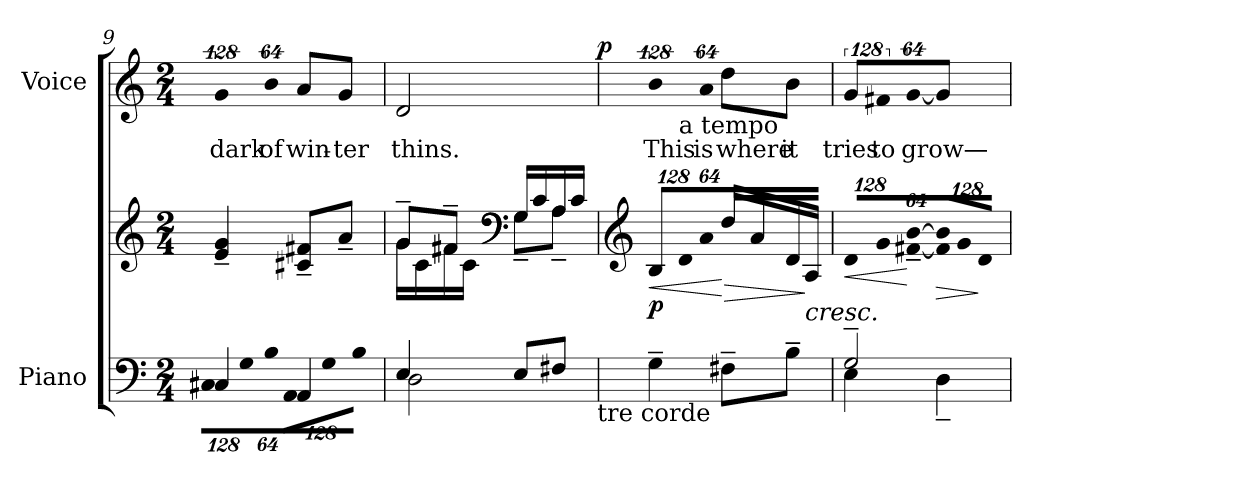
**kern	**kern	**dynam	**kern	**text	**dynam
*part2	*part2	*part2	*part1	*part1	*part1
*staff3	*staff2	*staff2/3	*staff1	*staff1	*staff1
*I"Piano	*	*	*I"Voice	*	*
*I'Pno.	*	*	*I'Voice	*	*
!!LO:LB:g=z
*clefF4	*clefG2	*	*clefG2	*	*
*k[]	*k[]	*	*k[]	*	*
*M2/4	*M2/4	*	*M2/4	*	*
=9	=9	=9	=9	=9	=9
*^	*	*	*	*	*
*	*Xbrackettup	*	*	*	*	*
!	!LO:N:vis=8	!	!	!LO:N:vis=4	!	!
!	!	!	!	!	!LO:LY:b:color=#000000	!
4C#Xi/	1024%85C#i\L	4ei/~ 4gi~	.	512%85gi/	dark	.
!	!LO:N:vis=8	!	!	!	!	!
.	1024%85Gi\	.	.	.	.	.
!	!LO:N:vis=8	!	!	!LO:N:vis=8	!	!
!	!	!	!	!	!LO:LY:b:color=#000000	!
.	512%43Bi\J	.	.	512%43bi/	of	.
!	!LO:N:vis=8	!	!	!	!	!
!	!	!	!	!	!LO:LY:b:color=#000000	!
4AAi/	1024%85AAi\L	8c#Xi/~ 8f#Xi~L	.	8ai/L	win-	.
!	!LO:N:vis=8	!	!	!	!	!
.	1024%85Gi\	.	.	.	.	.
!	!	!	!	!	!LO:LY:b:color=#000000	!
.	.	8a~i/J	.	8gi/J	-ter	.
!	!LO:N:vis=8	!	!	!	!	!
.	512%43Bi\J	.	.	.	.	.
=10	=10	=10	=10	=10	=10	=10
*	*	*^	*	*	*	*
!	!	!	!	!	!LO:TX:t=rit.	!	!
!	!	!	!	!	!	!LO:LY:b:color=#000000	!
*	*^	*	*	*	*^	*	*
4Ei/	2Di\	4ryy	8g~i/L	16gi\LL	.	2di/	4ryy	thins.	.
.	.	.	.	16ci\	.	.	.	.	.
.	.	.	8f#X~i/J	16f#i\	.	.	.	.	.
.	.	.	.	16ci\JJ	.	.	.	.	.
*	*	*	*clefF4	*	*	*	*	*	*
8Ei/L	.	8ryy	16Gi/LL	8G~i\L	.	.	8ryy	.	.
.	.	.	16ci/	.	.	.	.	.	.
8F#Xi/J	.	16ryy	16Ai/	8A~i\J	.	.	16ryy	.	.
.	.	32ryy	16ci/JJ	.	.	.	32ryy	.	.
.	.	64ryy	.	.	.	.	64ryy	.	.
.	.	128...ryy	.	.	.	.	128...ryy	.	.
!	!	!LO:TX:b:t=tre corde	!	!	!	!	!	!	!
.	.	1024ryy	.	.	.	.	1024ryy	.	p
*v	*v	*v	*	*	*	*	*	*	*
*	*v	*v	*	*	*	*	*
=11	=11	=11	=11	=11	=11	=11
*	*clefG2	*	*	*	*	*
*	*Xbrackettup	*	*	*	*	*
*^	*^	*	*	*	*	*
*	*^	*	*	*	*	*	*	*
!	!	!	!LO:N:vis=8	!	!LO:HP:b	!LO:N:vis=4	!	!	!
*v	*v	*v	*	*	*	*	*	*	*
*	*v	*v	*	*	*	*	*
*^	*^	*	*	*	*	*
*	*^	*	*	*	*	*	*	*
!	!	!	!	!	!	!	!	!LO:LY:b:color=#000000	!
*v	*v	*v	*	*	*	*	*	*	*
*	*v	*v	*	*	*	*	*
4G~i\	1024%85Bi/L	< p	512%85bi/	16ryy	This	.
.	.	.	.	64ryy	.	.
.	.	.	.	256ryy	.	.
.	.	.	.	1024ryy	.	.
!	!	!	!	!LO:TX:b:t=a tempo	!	!
!	!LO:N:vis=8	!	!	!	!	!
.	1024%85di/	.	.	4ryy	.	.
!	!LO:N:vis=8	!	!LO:N:vis=8	!	!	!
!	!	!	!	!	!LO:LY:b:color=#000000	!
.	512%43ai/J	.	512%43ai/	.	is	.
!	!	!LO:HP:n=1:b	!	!	!	!
!	!	!	!	!	!LO:LY:b:color=#000000	!
8F#X~i\L	16ddi/LL	[ [ >	8ddi\L	.	where	.
.	16ai/	.	.	.	.	.
.	.	.	.	8ryy	.	.
!	!	!	!	!	!LO:LY:b:color=#000000	!
8B~i\J	16di/	.	8bi\J	.	it	.
!	!	!LO:HP:n=1:b	!	!	!	!
.	16Ai/JJ	] <	.	.	.	.
.	.	.	.	32ryy	.	.
.	.	.	.	128ryy	.	.
.	.	.	.	512.ryy	.	.
=12	=12	=12	=12	=12	=12	=12
*^	*	*	*	*	*	*
!	!	!LO:N:vis=8	!LO:HP:b	!LO:N:vis=8	!	!	!
*	*	*	*	*v	*v	*	*
*	*	*	*	*^	*	*
!	!	!	!	!	!	!LO:LY:b:color=#000000	!
*	*	*	*	*v	*v	*	*
2G~i/	4Ei\	1024%85di/L	<	1024%85gi/L	tries	.
!	!	!LO:N:vis=8	!	!LO:N:vis=8	!	!
!	!	!	!	!	!LO:LY:b:color=#000000	!
.	.	1024%85gi/	.	1024%85f#Xi/	to	.
!	!	!LO:N:vis=8	!	!LO:N:vis=8	!	!
!	!	!	!	!	!LO:LY:b:color=#000000	!
.	.	[<512%43f#Xi/~ [>512%43bi~J	[	[<512%43gi/J	grow—	.
!	!	!LO:N:vis=8	!LO:HP:b	!	!	!
.	4D~i\	1024%85f#i/] 1024%85bi]L	>	4gi/]	.	.
!	!	!LO:N:vis=8	!	!	!	!
.	.	1024%85gi/	.	.	.	.
!	!	!LO:N:vis=8	!	!	!	!
.	.	512%43di/J	]	.	.	.
*v	*v	*	*	*	*	*
=	=	=	=	=	=
*-	*-	*-	*-	*-	*-
